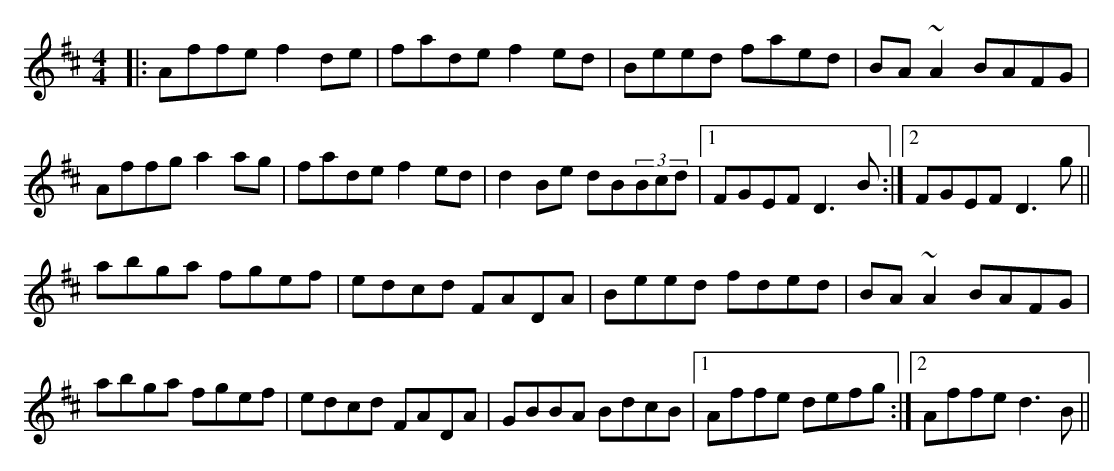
X:1
M:4/4
K:D
|:Affe f2de|fade f2ed|Beed faed|BA ~A2 BAFG|
Affg a2ag|fade f2ed|d2Be dB(3Bcd|1 FGEF D3B:|2 FGEF D3g||
abga fgef|edcd FADA|Beed fded|BA ~A2 BAFG|
abga fgef|edcd FADA|GBBA BdcB|1 Affe defg:|2 Affe d3B||
